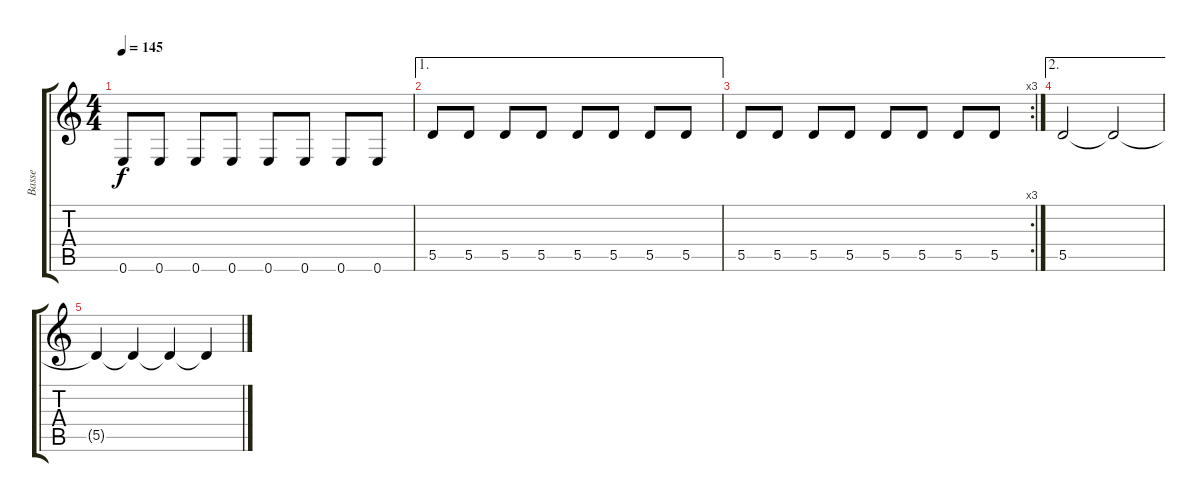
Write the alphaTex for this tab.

\track ("Basse" "Basse") {instrument electricbassfinger}
\staff {score tabs}
\tuning (E4 B3 G3 D3 A2 E2) {hide}
\ts (4 4)
\tempo 145
\clef g2
\ks c
0.6.8{dy f} 0.6.8 0.6.8 0.6.8 0.6.8 0.6.8 0.6.8 0.6.8 |
\ae 1
5.5.8 5.5.8 5.5.8 5.5.8 5.5.8 5.5.8 5.5.8 5.5.8 |
\rc 3
5.5.8 5.5.8 5.5.8 5.5.8 5.5.8 5.5.8 5.5.8 5.5.8 |
\ae 2
5.5.2 5.5{t}.2 |
5.5{t}.4 5.5{t}.4 5.5{t}.4 5.5{t}.4
